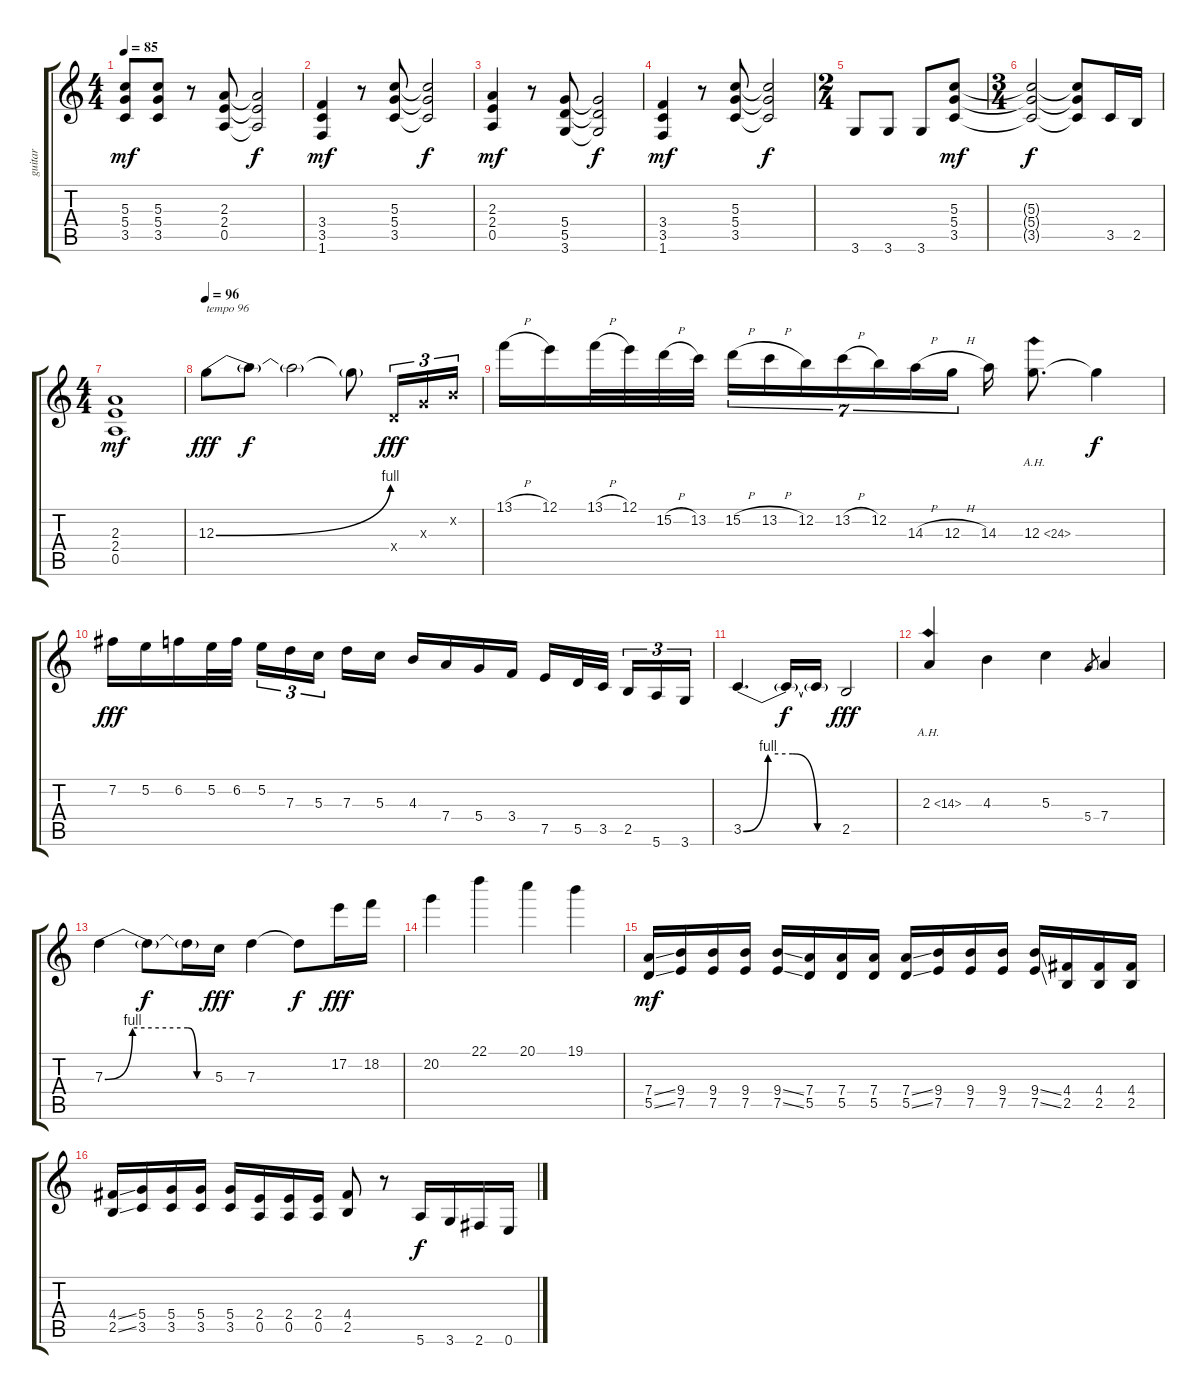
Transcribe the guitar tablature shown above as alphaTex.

\track ("guitar" "guitar") {instrument overdrivenguitar}
\staff {score tabs}
\tuning (E4 B3 G3 D3 A2 E2) {hide}
\ts (4 4)
\tempo 85
\clef g2
\ks c
(5.3 5.4 3.5).8{dy mf} (5.3 5.4 3.5).8 r.8 (2.3 2.4 0.5).8 (2.3{t} 2.4{t} 0.5{t}).2{dy f} |
(3.4 3.5 1.6).4{dy mf} r.8 (5.3 5.4 3.5).8 (5.3{t} 5.4{t} 3.5{t}).2{dy f} |
(2.3 2.4 0.5).4{dy mf} r.8 (5.4 5.5 3.6).8 (5.4{t} 5.5{t} 3.6{t}).2{dy f} |
(3.4 3.5 1.6).4{dy mf} r.8 (5.3 5.4 3.5).8 (5.3{t} 5.4{t} 3.5{t}).2{dy f} |
\ts (2 4)
3.6.8 3.6.8 3.6.8 (5.3 5.4 3.5).8{dy mf} |
\ts (3 4)
(5.3{t} 5.4{t} 3.5{t}).2{dy f} (5.3{t} 5.4{t} 3.5{t}).8 3.5.16 2.5.16 |
\ts (4 4)
(2.3 2.4 0.5).1{dy mf} |
\tempo 96
12.3{be (bend 0 0 60 4)}.8{txt "tempo 96" dy fff} 12.3{t}.8{dy f} 12.3{t}.2 12.3{t}.8 0.4{x}.16{tu (3 2) dy fff} 0.3{x}.16{tu (3 2)} 0.2{x}.16{tu (3 2)} |
13.1{h}.16 12.1.16 13.1{h}.32 12.1.32 15.2{h}.32 13.2.32 15.2{h}.16{tu (7 4)} 13.2{h}.16{tu (7 4)} 12.2.16{tu (7 4)} 13.2{h}.16{tu (7 4)} 12.2.16{tu (7 4)} 14.3{h}.16{tu (7 4)} 12.3{h}.16{tu (7 4)} 14.3.16 12.3{ah 12}.8{d} 12.3{t}.4{dy f} |
7.2.16{dy fff} 5.2.16 6.2.16 5.2.32 6.2.32 5.2.16{tu (3 2)} 7.3.16{tu (3 2)} 5.3.16{tu (3 2) beam splitsecondary} 7.3.16 5.3.16 4.3.16 7.4.16 5.4.16 3.4.16 7.5.16 5.5.32 3.5.32{beam splitsecondary} 2.5.16{tu (3 2)} 5.6.16{tu (3 2)} 3.6.16{tu (3 2)} |
3.5{be (custom 0 0 15 4 30 4 45 0 60 0)}.4{d} 3.5{t}.16{dy f} 3.5{t}.16 2.5.2{dy fff} |
2.3{ah 12}.4 4.3.4 5.3.4 5.4.8{gr} 7.4.4 |
7.3{be (custom 0 0 15 4 45 4 50 0 60 0)}.4 7.3{t}.8{dy f} 7.3{t}.16 5.3.16{dy fff} 7.3.4 7.3{t}.8{dy f} 17.2.16{dy fff} 18.2.16 |
20.2.4 22.1.4 20.1.4 19.1.4 |
(7.4{ss} 5.5{ss}).16{dy mf} (9.4 7.5).16 (9.4 7.5).16 (9.4 7.5).16 (9.4{ss} 7.5{ss}).16 (7.4 5.5).16 (7.4 5.5).16 (7.4 5.5).16 (7.4{ss} 5.5{ss}).16 (9.4 7.5).16 (9.4 7.5).16 (9.4 7.5).16 (9.4{ss} 7.5{ss}).16 (4.4 2.5).16 (4.4 2.5).16 (4.4 2.5).16 |
(4.4{ss} 2.5{ss}).16 (5.4 3.5).16 (5.4 3.5).16 (5.4 3.5).16 (5.4 3.5).16 (2.4 0.5).16 (2.4 0.5).16 (2.4 0.5).16 (4.4 2.5).8 r.8 5.6.16{dy f} 3.6.16 2.6.16 0.6.16
